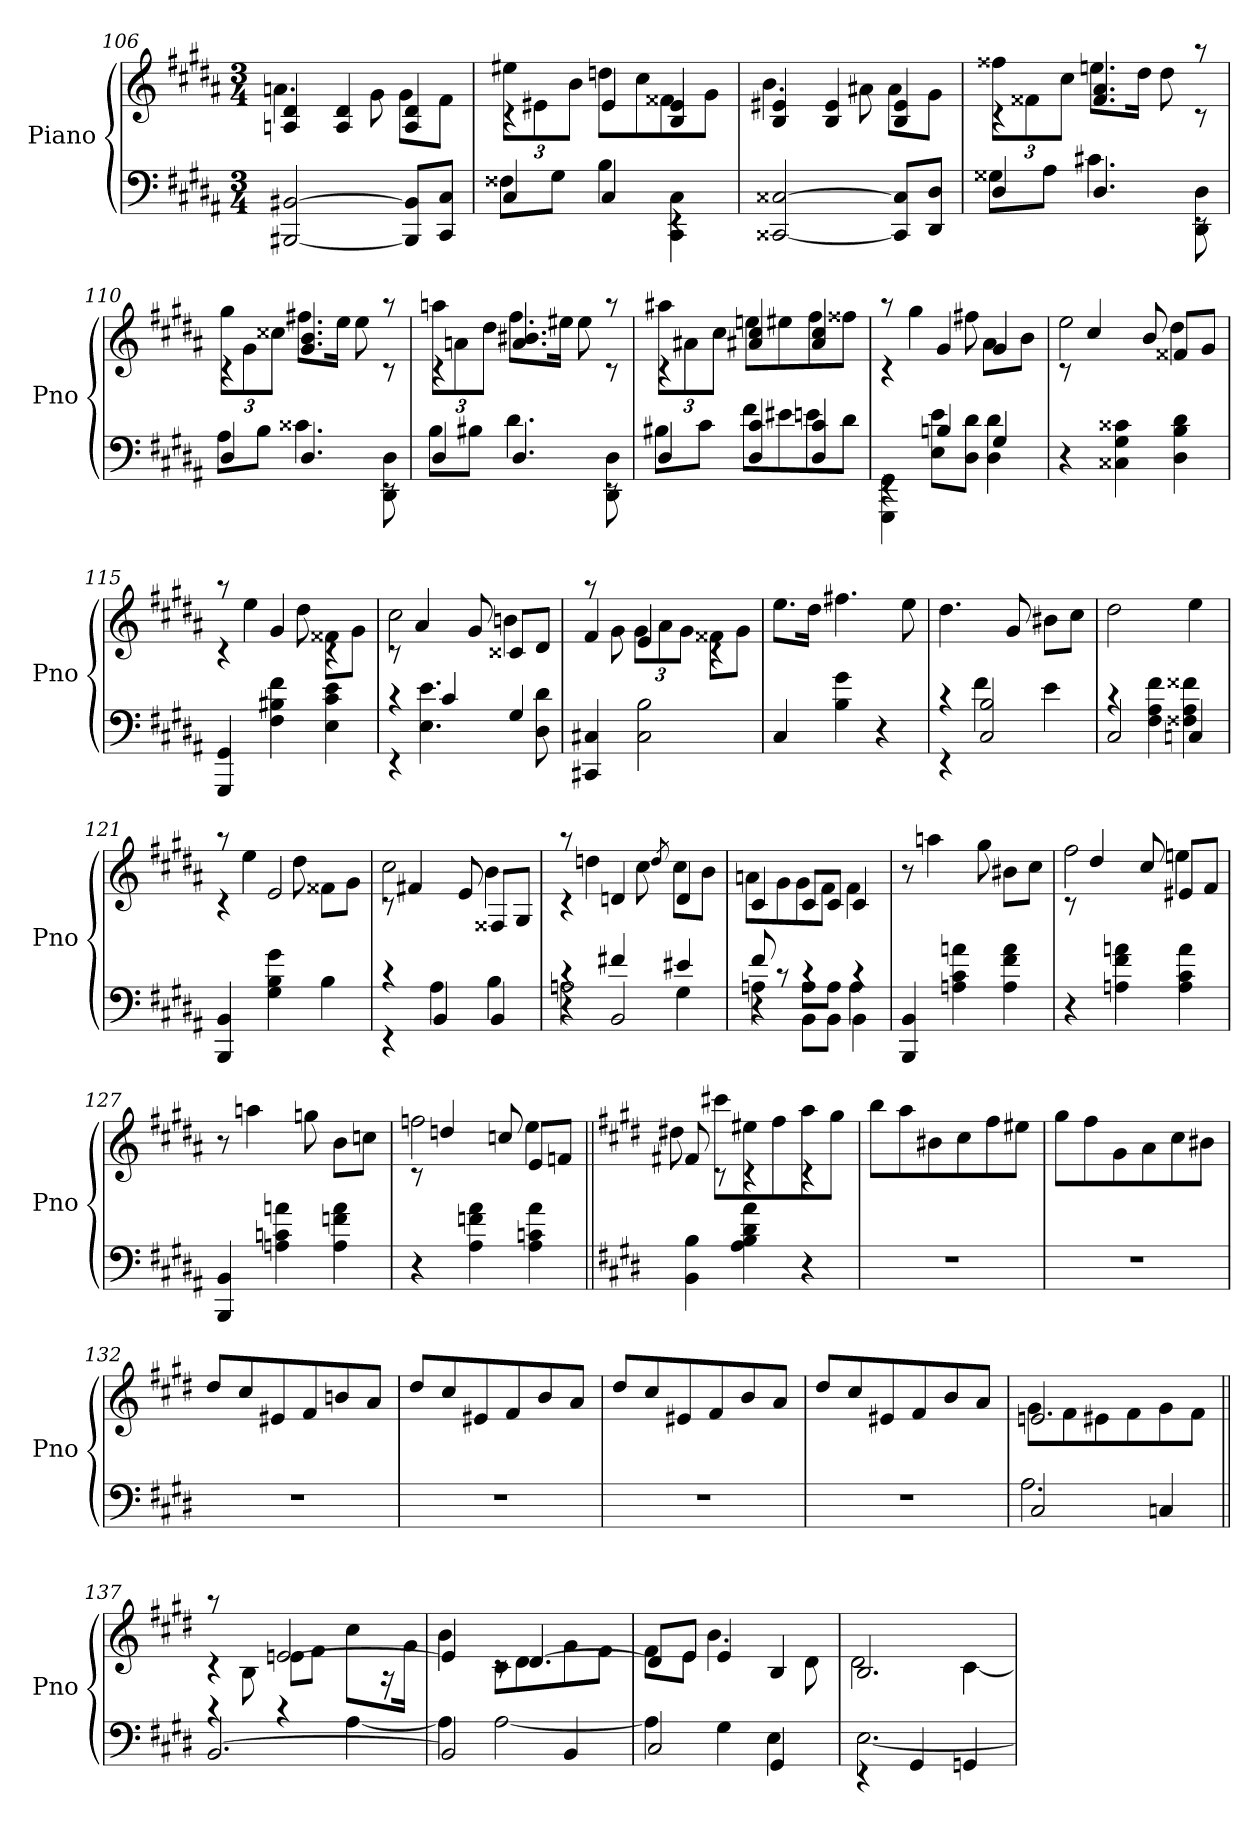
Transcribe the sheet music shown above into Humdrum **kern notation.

**kern	**kern
*part1	*part1
*staff2	*staff1
*I"Piano	*
*I'Pno	*
*clefF4	*clefG2
*k[f#c#g#d#a#]	*k[f#c#g#d#a#]
*M3/4	*M3/4
=106	=106
*	*^
[2BBB#X [2BB#X	4An 4d#	4.an
.	4A 4d#	.
.	.	8g#
8BBB#] 8BB#]L	4A 4d#	8g#L
8CC# 8C#J	.	8f#J
=107	=107	=107
*^	*	*
4C#	8F##XL	4rc	12ee#XL
.	.	.	12e#X
.	8G#J	.	.
.	.	.	12bJ
4C#	4B	4e#	8ddnL
.	.	.	8cc#
4rEE	4CC# 4C#	4B 4e#	8f##X
.	.	.	8g#J
*v	*v	*	*
=108	=108	=108
[2CC##X [2C##X	4B 4e#X	4.b
.	4B 4e#	.
.	.	8a#X
8CC##] 8C##]L	4B 4e#	8a#L
8DD# 8D#J	.	8g#J
=109	=109	=109
*^	*	*
4D#	8G##XL	4rc	12ff##XL
.	.	.	12f##X
.	8A#J	.	.
.	.	.	12cc#J
4.D#	4.c#X	4.f## 4.a#	8.eenL
.	.	.	16dd#Jk
.	.	.	8dd#
8rEE	8DD# 8D#	8rc	8raa
=110	=110	=110	=110
4D#	8A#L	4rc	12gg#L
.	.	.	12g#
.	8BJ	.	.
.	.	.	12cc##XJ
4.D#	4.c##X	4.g# 4.b	8.ff#XL
.	.	.	16eeJk
.	.	.	8ee
8rEE	8DD# 8D#	8rc	8raa
=111	=111	=111	=111
4D#	8BL	4rc	12aanL
.	.	.	12an
.	8B#XJ	.	.
.	.	.	12dd#J
4.D#	4.d#	4.a 4.b#X	8.ff#L
.	.	.	16ee#XJk
.	.	.	8ee#
8rEE	8DD# 8D#	8rc	8raa
=112	=112	=112	=112
4D#	8B#XL	4rc	12aa#XL
.	.	.	12a#X
.	8c#J	.	.
.	.	.	12cc#J
4D# 4c#	8f#L	4a#X 4cc#	8eenL
.	8e#X	.	8ee#X
4D# 4c#	8en	4a# 4cc#	8ff#
.	8d#J	.	8ff##XJ
=113	=113	=113	=113
4rEE	4GGG# 4GG#	4rc	8raa
.	.	.	4gg#
4Bn	8E 8eL	4g#	.
.	8D# 8d#J	.	8ff#X
4G#	4D# 4d#	4g#	8a#L
.	.	.	8bJ
*v	*v	*	*
=114	=114	=114
4r	8rc	2ee
.	4cc#	.
4C##X 4G# 4c##X	.	.
.	8b	.
4D# 4B 4d#	8f##XL	4dd#
.	8g#J	.
=115	=115	=115
4GGG# 4GG#	4rc	8raa
.	.	4ee
4F# 4B#X 4f#	4g#	.
.	.	8dd#
4E 4c# 4e	4rc	8f##XL
.	.	8g#J
=116	=116	=116
*^	*	*
4rEE	4rc	8rc	2cc#
.	.	4a#	.
4c#	4.E 4.e	.	.
.	.	8g#	.
4G#	.	8c##XL	4bn
.	8D# 8d#	8d#J	.
*v	*v	*	*
=117	=117	=117
4CC#X 4C#X	4f#	8raa
.	.	8g#
2C# 2B	4e	12g#L
.	.	12a#
.	.	12g#J
.	4rc	8f##XL
.	.	8g#J
*	*v	*v
=118	=118
4C#	8.eeL
.	16dd#Jk
4B 4g#	4.ff#X
4r	.
.	8ee
=119	=119
*^	*
4rEE	4rc	4.dd#
2C# 2B	4f#	.
.	.	8g#
.	4e	8b#XL
.	.	8cc#J
=120	=120	=120
2C#	4rc	2dd#
.	4F# 4A# 4f#	.
4Cn	4F##X 4A# 4f##X	4ee
*v	*v	*
=121	=121
*	*^
4BBB 4BB	4rc	8raa
.	.	4ee
4G# 4B 4g#	2e	.
.	.	8dd#
4B	.	8f##XL
.	.	8g#J
=122	=122	=122
*^	*	*
4rEE	4rc	8rc	2cc#
.	.	4f#X	.
4BB	4A#	.	.
.	.	8e	.
4BB	4B	8F##XL	4b
.	.	8G#J	.
=123	=123	=123	=123
*	*^	*	*
4r	2An	4rc	4rc	8raa
.	.	.	.	4ddn
2BB/	.	4f#X	4dn	.
.	.	.	.	8cc#
.	.	.	.	8qdd/
.	4G#	4e#X	4d	8cc#L
.	.	.	.	8bJ
=124	=124	=124	=124	=124
4r	4An	8f#	4c#	8anL
.	.	8rc	.	8g#
8BB\L	8AL	4rc	8c#L	8g#
8BB\J	8AJ	.	8c#J	8f#J
4BB\	4A	4rc	4c#	4f#
*v	*v	*v	*	*
*	*v	*v
=125	=125
4BBB 4BB	8r
.	4aan
4An 4c# 4an	.
.	8gg#
4A 4f# 4a	8b#XL
.	8cc#J
=126	=126
*	*^
4r	8rc	2ff#
.	4dd#	.
4An 4f# 4an	.	.
.	8cc#	.
4A 4c# 4a	8e#XL	4een
.	8f#J	.
*	*v	*v
=127	=127
4BBB 4BB	8r
.	4aan
4An 4cn 4an	.
.	8ggn
4A 4fn 4a	8bL
.	8ccnJ
=128	=128
*	*^
4r	8rc	2ffn
.	4ddn	.
4A# 4fn 4a#	.	.
.	8ccn	.
4A# 4cn 4a#	8eL	4ee
.	8fnJ	.
=129||	=129||	=129||
*k[f#c#g#d#]	*k[f#c#g#d#]	*
4BB 4B	8f#X	8dd#X
.	8rc	8ccc#XL
4A 4B 4d# 4a	4rc	8ee#X
.	.	8ff#
4r	4rc	8aa
.	.	8gg#J
*	*v	*v
=130	=130
2.r	8bbL
.	8aa
.	8b#X
.	8cc#
.	8ff#
.	8ee#XJ
=131	=131
2.r	8gg#L
.	8ff#
.	8g#
.	8a
.	8cc#
.	8b#XJ
=132	=132
2.r	8dd#L
.	8cc#
.	8e#X
.	8f#
.	8bn
.	8aJ
=133	=133
2.r	8dd#L
.	8cc#
.	8e#X
.	8f#
.	8b
.	8aJ
=134	=134
2.r	8dd#L
.	8cc#
.	8e#X
.	8f#
.	8b
.	8aJ
=135	=135
2.r	8dd#L
.	8cc#
.	8e#X
.	8f#
.	8b
.	8aJ
=136	=136
*^	*^
2C#	2.A	2.en	8g#L
.	.	.	8f#
.	.	.	8e#X
.	.	.	8f#
4Cn	.	.	8g#
.	.	.	8f#J
=137||	=137||	=137||	=137||
[2.BB	4rc	4rc	8raa
.	.	.	8B
.	4rc	[2en	8eL
.	.	.	8f#J
.	[4A	.	8cc#L
.	.	.	16r
.	.	.	16g#Jk
=138	=138	=138	=138
2BB]	4A]	4e]	4b
.	[2A	8rc	8c#L
.	.	[4.d#	8d#
4BB	.	.	8g#
.	.	.	8f#J
=139	=139	=139	=139
2C#	4A]	8d#L]	8f#L
.	.	8eJ	8eJ
.	4G#	4e	4.b
4GG#	4E	4B	.
.	.	.	8d#
=140	=140	=140	=140
4rEE	[2.E	2.B	2d#
4GG#	.	.	.
4GGn	.	.	[4c#
*v	*v	*	*
*	*v	*v
=	=
*-	*-
